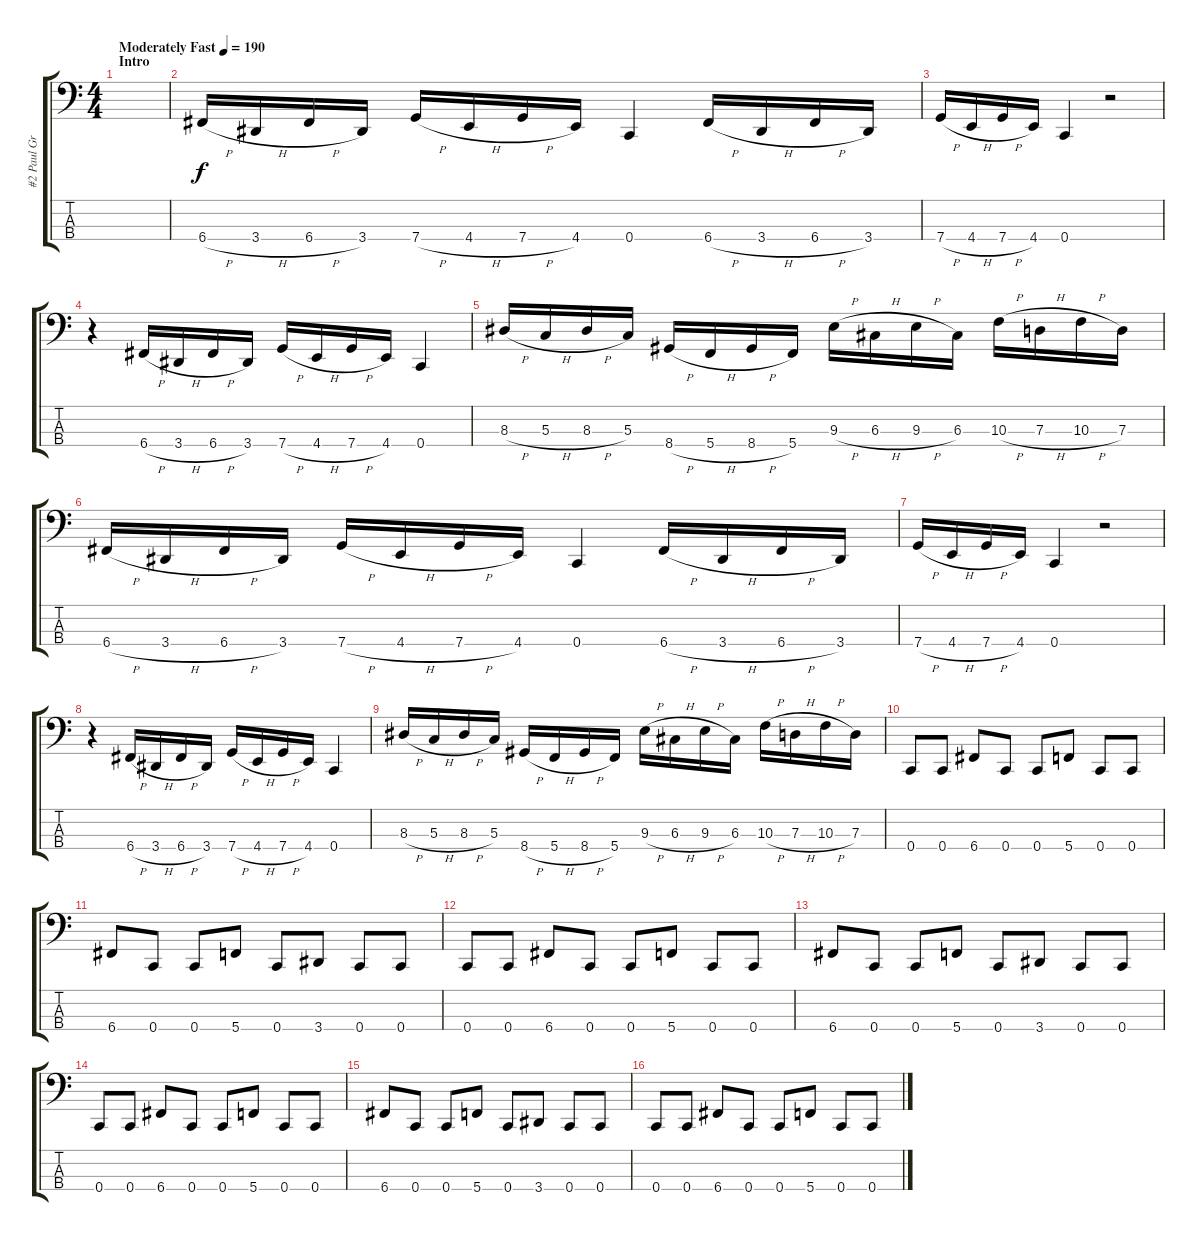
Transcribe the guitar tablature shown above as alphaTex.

\track ("#2 Paul Gray" "#2 Paul Gr") {instrument electricbasspick}
\staff {score tabs}
\tuning (F2 C2 G1 C1) {hide}
\ts (4 4)
\section ("" "Intro")
\tempo (190 "Moderately Fast")
\clef f4
\ks c
|
6.4{h}.16 3.4{h}.16 6.4{h}.16 3.4.16 7.4{h}.16 4.4{h}.16 7.4{h}.16 4.4.16 0.4.4 6.4{h}.16 3.4{h}.16 6.4{h}.16 3.4.16 |
7.4{h}.16 4.4{h}.16 7.4{h}.16 4.4.16 0.4.4 r.2 |
r.4 6.4{h}.16 3.4{h}.16 6.4{h}.16 3.4.16 7.4{h}.16 4.4{h}.16 7.4{h}.16 4.4.16 0.4.4 |
8.3{h}.16 5.3{h}.16 8.3{h}.16 5.3.16 8.4{h}.16 5.4{h}.16 8.4{h}.16 5.4.16 9.3{h}.16 6.3{h}.16 9.3{h}.16 6.3.16 10.3{h}.16 7.3{h}.16 10.3{h}.16 7.3.16 |
6.4{h}.16 3.4{h}.16 6.4{h}.16 3.4.16 7.4{h}.16 4.4{h}.16 7.4{h}.16 4.4.16 0.4.4 6.4{h}.16 3.4{h}.16 6.4{h}.16 3.4.16 |
7.4{h}.16 4.4{h}.16 7.4{h}.16 4.4.16 0.4.4 r.2 |
r.4 6.4{h}.16 3.4{h}.16 6.4{h}.16 3.4.16 7.4{h}.16 4.4{h}.16 7.4{h}.16 4.4.16 0.4.4 |
8.3{h}.16 5.3{h}.16 8.3{h}.16 5.3.16 8.4{h}.16 5.4{h}.16 8.4{h}.16 5.4.16 9.3{h}.16 6.3{h}.16 9.3{h}.16 6.3.16 10.3{h}.16 7.3{h}.16 10.3{h}.16 7.3.16 |
0.4.8 0.4.8 6.4.8 0.4.8 0.4.8 5.4.8 0.4.8 0.4.8 |
6.4.8 0.4.8 0.4.8 5.4.8 0.4.8 3.4.8 0.4.8 0.4.8 |
0.4.8 0.4.8 6.4.8 0.4.8 0.4.8 5.4.8 0.4.8 0.4.8 |
6.4.8 0.4.8 0.4.8 5.4.8 0.4.8 3.4.8 0.4.8 0.4.8 |
0.4.8 0.4.8 6.4.8 0.4.8 0.4.8 5.4.8 0.4.8 0.4.8 |
6.4.8 0.4.8 0.4.8 5.4.8 0.4.8 3.4.8 0.4.8 0.4.8 |
0.4.8 0.4.8 6.4.8 0.4.8 0.4.8 5.4.8 0.4.8 0.4.8
